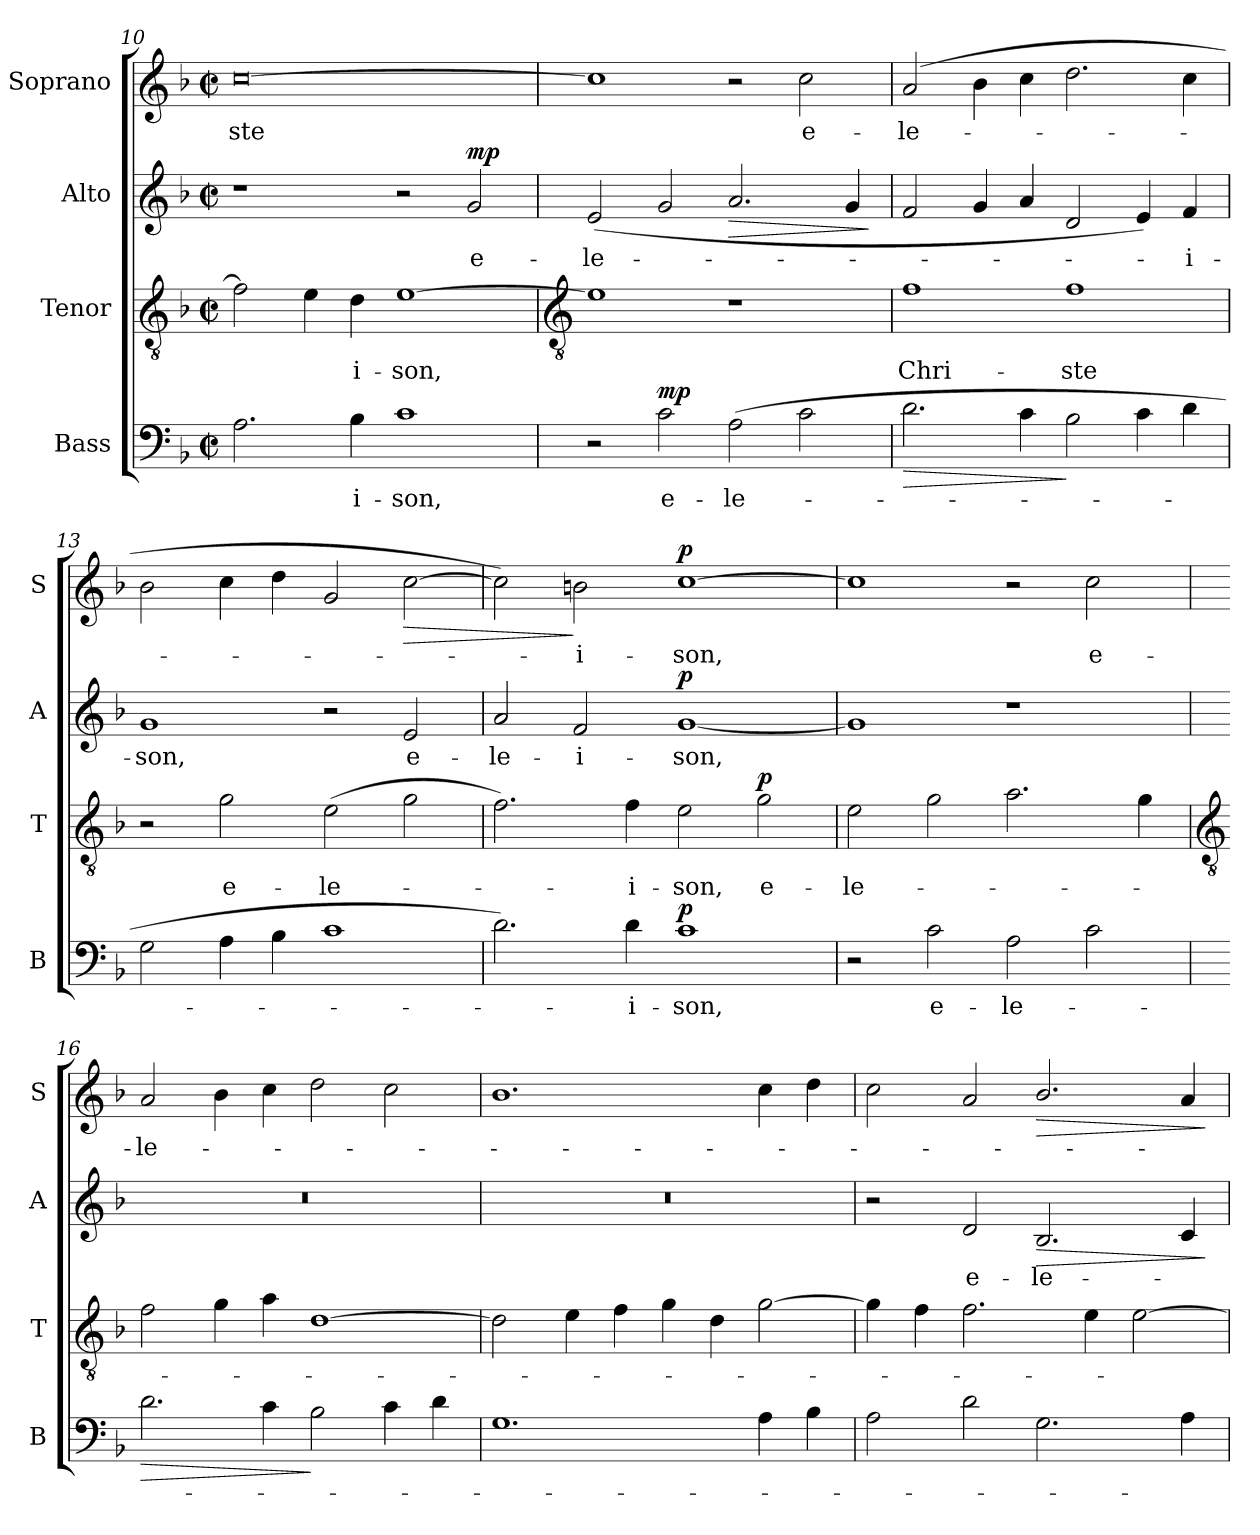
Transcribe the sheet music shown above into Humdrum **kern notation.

**kern	**text	**dynam	**kern	**text	**dynam	**kern	**text	**dynam	**kern	**text	**dynam
*part4	*part4	*part4	*part3	*part3	*part3	*part2	*part2	*part2	*part1	*part1	*part1
*staff4	*staff4	*staff4	*staff3	*staff3	*staff3	*staff2	*staff2	*staff2	*staff1	*staff1	*staff1
*I"Bass	*	*	*I"Tenor	*	*	*I"Alto	*	*	*I"Soprano	*	*
*I'B	*	*	*I'T	*	*	*I'A	*	*	*I'S	*	*
*clefF4	*	*	*clefGv2	*	*	*clefG2	*	*	*clefG2	*	*
*k[b-]	*	*	*k[b-]	*	*	*k[b-]	*	*	*k[b-]	*	*
*F:	*	*	*F:	*	*	*F:	*	*	*F:	*	*
*M4/2	*	*	*M4/2	*	*	*M4/2	*	*	*M4/2	*	*
*met(c|)	*	*	*met(c|)	*	*	*met(c|)	*	*	*met(c|)	*	*
=10	=10	=10	=10	=10	=10	=10	=10	=10	=10	=10	=10
!	!	!	!	!	!	!	!	!	!	!LO:LY:b	!
2.A	.	.	2f]	.	.	1r	.	.	[0cc	-ste	.
.	.	.	4e	.	.	.	.	.	.	.	.
!	!LO:LY:b	!	!	!LO:LY:b	!	!	!	!	!	!	!
4B-	i-	.	4d	i-	.	.	.	.	.	.	.
!	!LO:LY:b	!	!	!LO:LY:b	!	!	!	!	!	!	!
1c	-son,	.	[1e	-son,	.	2r	.	.	.	.	.
!	!	!	!	!	!	!	!LO:LY:b	!LO:DY:b	!	!	!
.	.	.	.	.	.	2g	e-	mp	.	.	.
!!LO:LB:g=z
=11	=11	=11	=11	=11	=11	=11	=11	=11	=11	=11	=11
*	*	*	*clefGv2	*	*	*	*	*	*	*	*
!	!	!	!	!	!	!	!LO:LY:b	!	!	!	!
2r	.	.	1e]	.	.	(<2e	-le-	.	1cc]	.	.
!	!LO:LY:b	!LO:DY:b	!	!	!	!	!	!	!	!	!
2c	e-	mp	.	.	.	2g	.	.	.	.	.
!	!LO:LY:b	!	!	!	!	!	!	!LO:HP:b	!	!	!
(>2A	-le-	.	1r	.	.	2.a	.	>	2r	.	.
!	!	!	!	!	!	!	!	!	!	!LO:LY:b	!
2c	.	.	.	.	.	.	.	.	2cc	e-	.
.	.	.	.	.	.	4g	.	.	.	.	.
.	.	.	.	.	.	.	.	]	.	.	.
=12	=12	=12	=12	=12	=12	=12	=12	=12	=12	=12	=12
!	!	!LO:HP:b	!	!LO:LY:b	!	!	!	!	!	!LO:LY:b	!
2.d	.	>	1f	Chri-	.	2f	.	.	(>2a	-le-	.
.	.	.	.	.	.	4g	.	.	4b-	.	.
4c	.	.	.	.	.	4a	.	.	4cc	.	.
!	!	!	!	!LO:LY:b	!	!	!	!	!	!	!
2B-	.	]	1f	-ste	.	2d	.	.	2.dd	.	.
4c	.	.	.	.	.	4e)	.	.	.	.	.
!	!	!	!	!	!	!	!LO:LY:b	!	!	!	!
4d	.	.	.	.	.	4f	i-	.	4cc	.	.
=13	=13	=13	=13	=13	=13	=13	=13	=13	=13	=13	=13
!	!	!	!	!	!	!	!LO:LY:b	!	!	!	!
2G	.	.	2r	.	.	1g	-son,	.	2b-	.	.
!	!	!	!	!LO:LY:b	!	!	!	!	!	!	!
4A	.	.	2g	e-	.	.	.	.	4cc	.	.
4B-	.	.	.	.	.	.	.	.	4dd	.	.
!	!	!	!	!LO:LY:b	!	!	!	!	!	!	!
1c	.	.	(>2e	-le-	.	2r	.	.	2g	.	.
!	!	!	!	!	!	!	!LO:LY:b	!	!	!	!LO:HP:b
.	.	.	2g	.	.	2e	e-	.	[2cc	.	>
=14	=14	=14	=14	=14	=14	=14	=14	=14	=14	=14	=14
!	!	!	!	!	!	!	!LO:LY:b	!	!	!	!
2.d)	.	.	2.f)	.	.	2a	-le-	.	2cc])	.	.
!	!	!	!	!	!	!	!LO:LY:b	!	!	!LO:LY:b	!
.	.	.	.	.	.	2f	-i-	.	2bn	i-	]
!	!LO:LY:b	!	!	!LO:LY:b	!	!	!	!	!	!	!
4d	i-	.	4f	i-	.	.	.	.	.	.	.
!	!LO:LY:b	!LO:DY:b	!	!LO:LY:b	!	!	!LO:LY:b	!LO:DY:b	!	!LO:LY:b	!LO:DY:b
1c	son,	p	2e	-son,	.	[1g	son,	p	[1cc	son,	p
!	!	!	!	!LO:LY:b	!LO:DY:b	!	!	!	!	!	!
.	.	.	2g	e-	p	.	.	.	.	.	.
=15	=15	=15	=15	=15	=15	=15	=15	=15	=15	=15	=15
!	!	!	!	!LO:LY:b	!	!	!	!	!	!	!
2r	.	.	2e	-le-	.	1g]	.	.	1cc]	.	.
!	!LO:LY:b	!	!	!	!	!	!	!	!	!	!
2c	e-	.	2g	.	.	.	.	.	.	.	.
!	!LO:LY:b	!	!	!	!	!	!	!	!	!	!
2A	-le-	.	2.a	.	.	1r	.	.	2r	.	.
!	!	!	!	!	!	!	!	!	!	!LO:LY:b	!
2c	.	.	.	.	.	.	.	.	2cc	e-	.
.	.	.	4g	.	.	.	.	.	.	.	.
!!LO:LB:g=z
=16	=16	=16	=16	=16	=16	=16	=16	=16	=16	=16	=16
*	*	*	*clefGv2	*	*	*	*	*	*	*	*
!	!	!LO:HP:b	!	!	!	!	!	!	!	!LO:LY:b	!
2.d	.	>	2f	.	.	0r	.	.	2a	-le-	.
.	.	.	4g	.	.	.	.	.	4b-	.	.
4c	.	.	4a	.	.	.	.	.	4cc	.	.
2B-	.	]	[1d	.	.	.	.	.	2dd	.	.
4c	.	.	.	.	.	.	.	.	2cc	.	.
4d	.	.	.	.	.	.	.	.	.	.	.
=17	=17	=17	=17	=17	=17	=17	=17	=17	=17	=17	=17
1.G	.	.	2d]	.	.	0r	.	.	1.b-	.	.
.	.	.	4e	.	.	.	.	.	.	.	.
.	.	.	4f	.	.	.	.	.	.	.	.
.	.	.	4g	.	.	.	.	.	.	.	.
.	.	.	4d	.	.	.	.	.	.	.	.
4A	.	.	[2g	.	.	.	.	.	4cc	.	.
4B-	.	.	.	.	.	.	.	.	4dd	.	.
=18	=18	=18	=18	=18	=18	=18	=18	=18	=18	=18	=18
2A	.	.	4g]	.	.	2r	.	.	2cc	.	.
.	.	.	4f	.	.	.	.	.	.	.	.
!	!	!	!	!	!	!	!LO:LY:b	!	!	!	!
2d	.	.	2.f	.	.	2d	e-	.	2a	.	.
!	!	!	!	!	!	!	!LO:LY:b	!LO:HP:b	!	!	!LO:HP:b
2.G	.	.	.	.	.	2.B-	-le-	>	2.b-/	.	>
.	.	.	4e	.	.	.	.	.	.	.	.
.	.	.	[2e	.	.	.	.	.	.	.	.
4A	.	.	.	.	.	4c	.	.	4a	.	.
.	.	.	.	.	.	.	.	]	.	.	]
=	=	=	=	=	=	=	=	=	=	=	=
*-	*-	*-	*-	*-	*-	*-	*-	*-	*-	*-	*-
